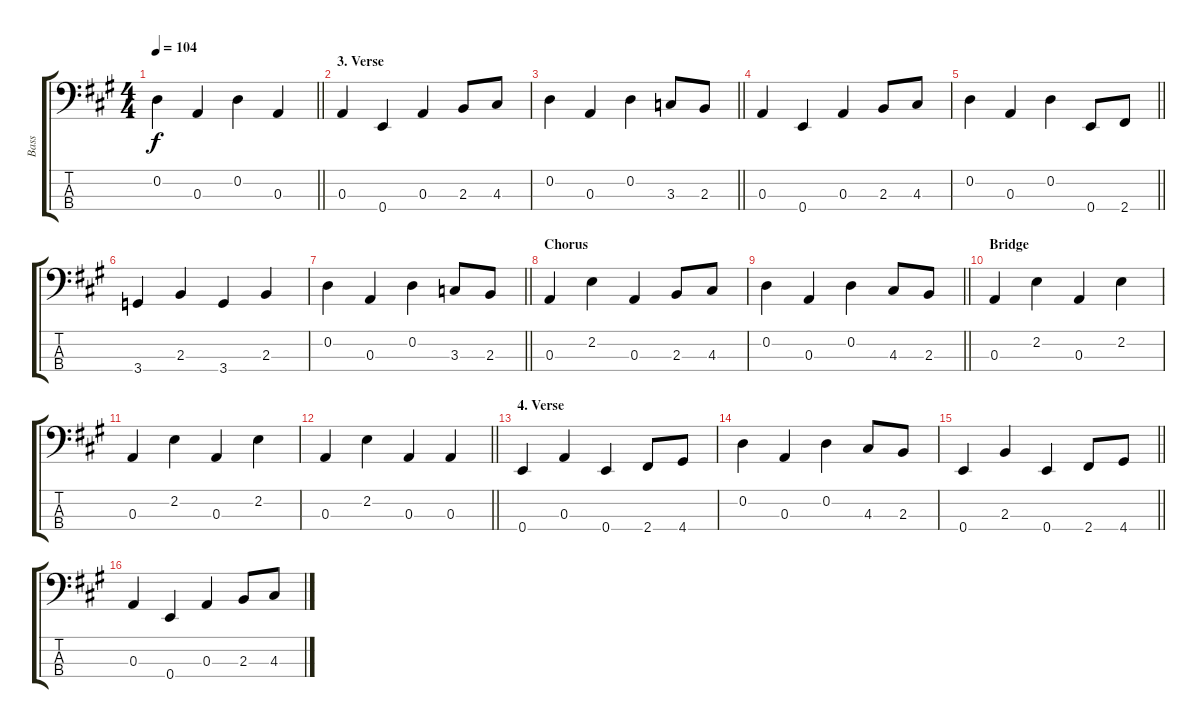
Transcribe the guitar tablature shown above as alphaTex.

\track ("Bass" "Bass") {instrument acousticbass}
\staff {score tabs}
\tuning (G2 D2 A1 E1) {hide}
\ts (4 4)
\tempo 104
\clef f4
\barLineRight lightlight
\ks a
0.2.4{dy f} 0.3.4 0.2.4 0.3.4 |
\section ("" "3. Verse")
0.3.4 0.4.4 0.3.4 2.3.8 4.3.8 |
\barLineRight lightlight
0.2.4 0.3.4 0.2.4 3.3.8 2.3.8 |
0.3.4 0.4.4 0.3.4 2.3.8 4.3.8 |
\barLineRight lightlight
0.2.4 0.3.4 0.2.4 0.4.8 2.4.8 |
3.4.4 2.3.4 3.4.4 2.3.4 |
\barLineRight lightlight
0.2.4 0.3.4 0.2.4 3.3.8 2.3.8 |
\section ("" "Chorus")
0.3.4 2.2.4 0.3.4 2.3.8 4.3.8 |
\barLineRight lightlight
0.2.4 0.3.4 0.2.4 4.3.8 2.3.8 |
\section ("" "Bridge")
0.3.4 2.2.4 0.3.4 2.2.4 |
0.3.4 2.2.4 0.3.4 2.2.4 |
\barLineRight lightlight
0.3.4 2.2.4 0.3.4 0.3.4 |
\section ("" "4. Verse")
0.4.4 0.3.4 0.4.4 2.4.8 4.4.8 |
0.2.4 0.3.4 0.2.4 4.3.8 2.3.8 |
\barLineRight lightlight
0.4.4 2.3.4 0.4.4 2.4.8 4.4.8 |
0.3.4 0.4.4 0.3.4 2.3.8 4.3.8
